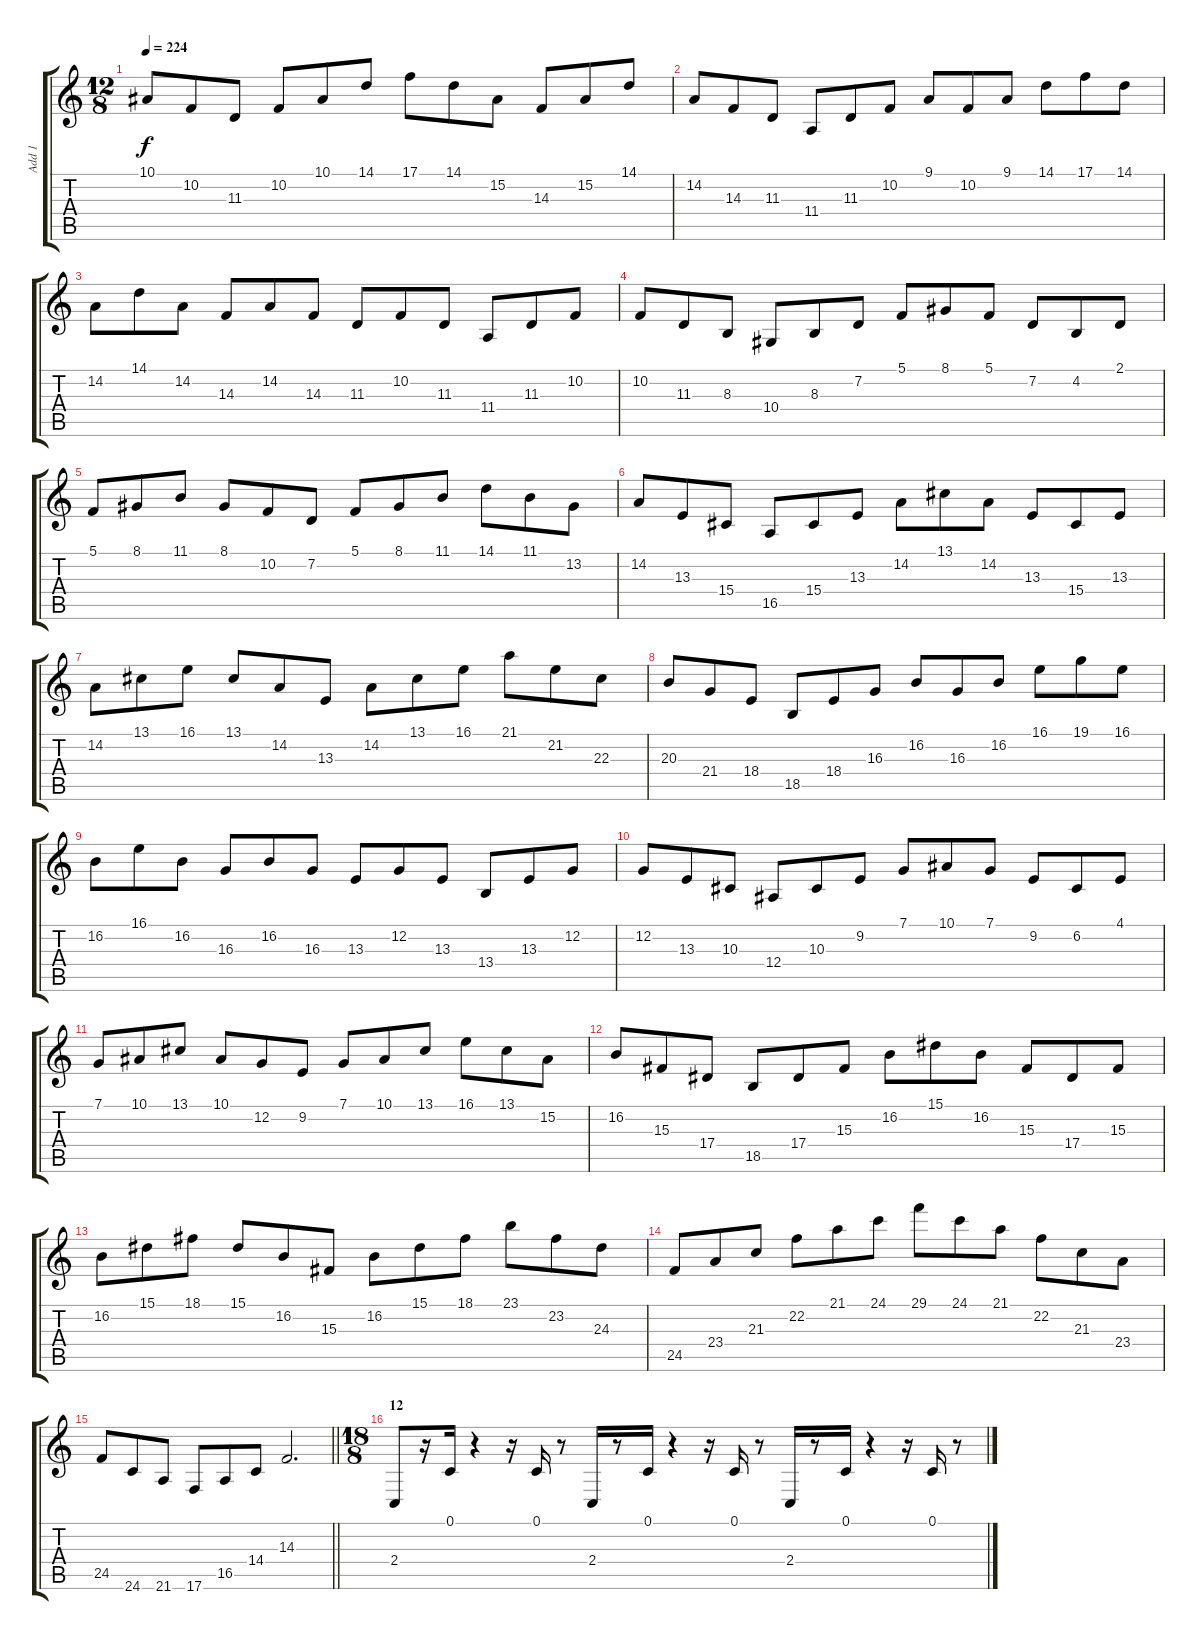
\track ("Add 1" "Add 1") {instrument lead1square}
\staff {score tabs}
\tuning (C4 G3 Eb3 Bb2 F2 C2) {hide}
\ts (12 8)
\tempo 224
\clef g2
\ks c
10.1.8{dy f} 10.2.8 11.3.8 10.2.8 10.1.8 14.1.8 17.1.8 14.1.8 15.2.8 14.3.8 15.2.8 14.1.8 |
14.2.8 14.3.8 11.3.8 11.4.8 11.3.8 10.2.8 9.1.8 10.2.8 9.1.8 14.1.8 17.1.8 14.1.8 |
14.2.8 14.1.8 14.2.8 14.3.8 14.2.8 14.3.8 11.3.8 10.2.8 11.3.8 11.4.8 11.3.8 10.2.8 |
10.2.8 11.3.8 8.3.8 10.4.8 8.3.8 7.2.8 5.1.8 8.1.8 5.1.8 7.2.8 4.2.8 2.1.8 |
5.1.8 8.1.8 11.1.8 8.1.8 10.2.8 7.2.8 5.1.8 8.1.8 11.1.8 14.1.8 11.1.8 13.2.8 |
14.2.8 13.3.8 15.4.8 16.5.8 15.4.8 13.3.8 14.2.8 13.1.8 14.2.8 13.3.8 15.4.8 13.3.8 |
14.2.8 13.1.8 16.1.8 13.1.8 14.2.8 13.3.8 14.2.8 13.1.8 16.1.8 21.1.8 21.2.8 22.3.8 |
20.3.8 21.4.8 18.4.8 18.5.8 18.4.8 16.3.8 16.2.8 16.3.8 16.2.8 16.1.8 19.1.8 16.1.8 |
16.2.8 16.1.8 16.2.8 16.3.8 16.2.8 16.3.8 13.3.8 12.2.8 13.3.8 13.4.8 13.3.8 12.2.8 |
12.2.8 13.3.8 10.3.8 12.4.8 10.3.8 9.2.8 7.1.8 10.1.8 7.1.8 9.2.8 6.2.8 4.1.8 |
7.1.8 10.1.8 13.1.8 10.1.8 12.2.8 9.2.8 7.1.8 10.1.8 13.1.8 16.1.8 13.1.8 15.2.8 |
16.2.8 15.3.8 17.4.8 18.5.8 17.4.8 15.3.8 16.2.8 15.1.8 16.2.8 15.3.8 17.4.8 15.3.8 |
16.2.8 15.1.8 18.1.8 15.1.8 16.2.8 15.3.8 16.2.8 15.1.8 18.1.8 23.1.8 23.2.8 24.3.8 |
24.5.8 23.4.8 21.3.8 22.2.8 21.1.8 24.1.8 29.1.8 24.1.8 21.1.8 22.2.8 21.3.8 23.4.8 |
\barLineRight lightlight
24.5.8 24.6.8 21.6.8 17.6.8 16.5.8 14.4.8 14.3.2{d} |
\ts (18 8)
\section ("" "12")
2.4.8{instrument pizzicatostrings} r.16 0.1.16 r.4 r.16 0.1.16 r.8 2.4.16 r.8 0.1.16 r.4 r.16 0.1.16 r.8 2.4.16 r.8 0.1.16 r.4 r.16 0.1.16 r.8
